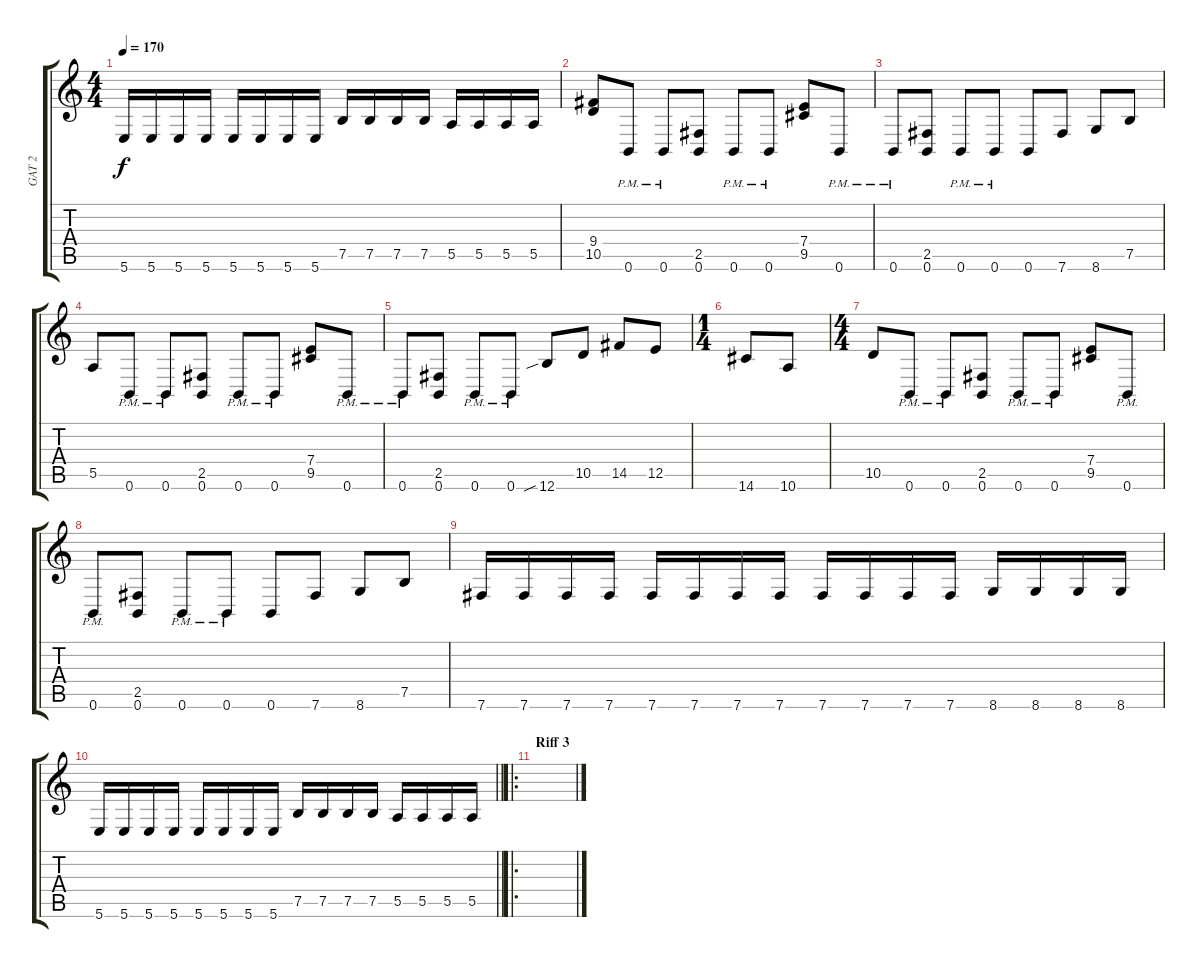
\track ("GAT 2" "GAT 2") {instrument distortionguitar}
\staff {score tabs}
\tuning (B3 Gb3 D3 A2 E2 B1) {hide}
\ts (4 4)
\tempo 170
\clef g2
\ks c
5.6.16{dy f} 5.6.16 5.6.16 5.6.16 5.6.16 5.6.16 5.6.16 5.6.16 7.5.16 7.5.16 7.5.16 7.5.16 5.5.16 5.5.16 5.5.16 5.5.16 |
(9.4 10.5).8 0.6{pm}.8 0.6{pm}.8 (2.5 0.6).8 0.6{pm}.8 0.6{pm}.8 (7.4 9.5).8 0.6{pm}.8 |
0.6{pm}.8 (2.5 0.6).8 0.6{pm}.8 0.6{pm}.8 0.6.8 7.6.8 8.6.8 7.5.8 |
5.5.8 0.6{pm}.8 0.6{pm}.8 (2.5 0.6).8 0.6{pm}.8 0.6{pm}.8 (7.4 9.5).8 0.6{pm}.8 |
0.6{pm}.8 (2.5 0.6).8 0.6{pm}.8 0.6{pm}.8 12.6{sib}.8 10.5.8 14.5.8 12.5.8 |
\ts (1 4)
14.6.8 10.6.8 |
\ts (4 4)
10.5.8 0.6{pm}.8 0.6{pm}.8 (2.5 0.6).8 0.6{pm}.8 0.6{pm}.8 (7.4 9.5).8 0.6{pm}.8 |
0.6{pm}.8 (2.5 0.6).8 0.6{pm}.8 0.6{pm}.8 0.6.8 7.6.8 8.6.8 7.5.8 |
7.6.16 7.6.16 7.6.16 7.6.16 7.6.16 7.6.16 7.6.16 7.6.16 7.6.16 7.6.16 7.6.16 7.6.16 8.6.16 8.6.16 8.6.16 8.6.16 |
\barLineRight lightlight
5.6.16 5.6.16 5.6.16 5.6.16 5.6.16 5.6.16 5.6.16 5.6.16 7.5.16 7.5.16 7.5.16 7.5.16 5.5.16 5.5.16 5.5.16 5.5.16 |
\ro
\section ("" "Riff 3")
